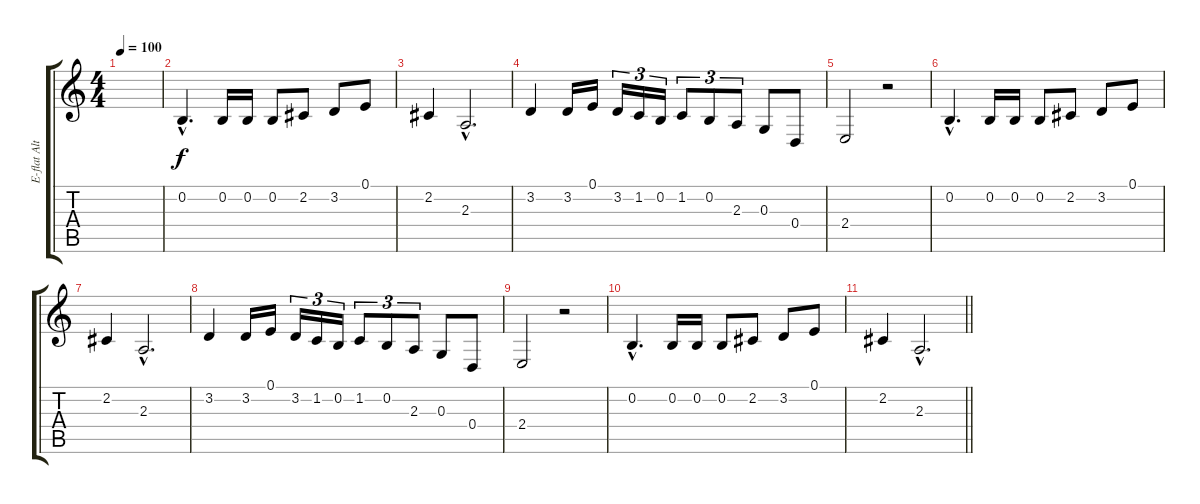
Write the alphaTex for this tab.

\track ("E-flat Alto Saxes" "E-flat Alt") {instrument altosax}
\staff {score tabs}
\tuning (E4 B3 G3 D3 A2 E2) {hide}
\ts (4 4)
\tempo 100
\clef g2
\ks c
|
0.2{hac}.4{d} 0.2.16 0.2.16 0.2.8 2.2.8 3.2.8 0.1.8 |
2.2.4 2.3{hac}.2{d} |
3.2.4 3.2.16 0.1.16 3.2.16{tu (3 2)} 1.2.16{tu (3 2)} 0.2.16{tu (3 2)} 1.2.8{tu (3 2)} 0.2.8{tu (3 2)} 2.3.8{tu (3 2)} 0.3.8 0.4.8 |
2.4.2 r.2 |
0.2{hac}.4{d} 0.2.16 0.2.16 0.2.8 2.2.8 3.2.8 0.1.8 |
2.2.4 2.3{hac}.2{d} |
3.2.4{volume 0} 3.2.16 0.1.16 3.2.16{tu (3 2)} 1.2.16{tu (3 2)} 0.2.16{tu (3 2)} 1.2.8{tu (3 2)} 0.2.8{tu (3 2)} 2.3.8{tu (3 2)} 0.3.8 0.4.8 |
2.4.2 r.2 |
0.2{hac}.4{d} 0.2.16 0.2.16 0.2.8 2.2.8 3.2.8 0.1.8 |
\barLineRight lightlight
2.2.4 2.3{hac}.2{d}
